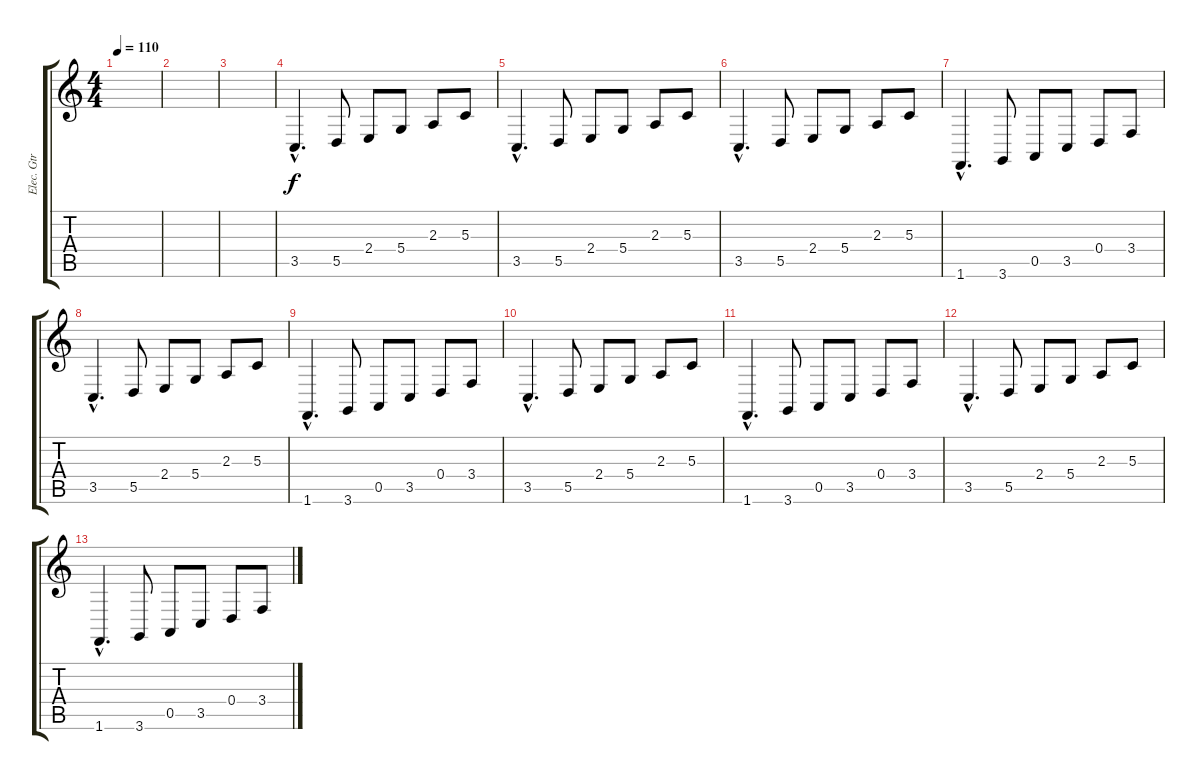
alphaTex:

\track ("Elec. Gtr" "Elec. Gtr") {instrument lead8bassandlead}
\staff {score tabs}
\tuning (E4 B3 G3 D3 A2 E2) {hide}
\ts (4 4)
\tempo 110
\clef g2
\ks c
|
|
|
3.5{hac}.4{d} 5.5.8 2.4.8 5.4.8 2.3.8 5.3.8 |
3.5{hac}.4{d} 5.5.8 2.4.8 5.4.8 2.3.8 5.3.8 |
3.5{hac}.4{d} 5.5.8 2.4.8 5.4.8 2.3.8 5.3.8 |
1.6{hac}.4{d} 3.6.8 0.5.8 3.5.8 0.4.8 3.4.8 |
3.5{hac}.4{d} 5.5.8 2.4.8 5.4.8 2.3.8 5.3.8 |
1.6{hac}.4{d} 3.6.8 0.5.8 3.5.8 0.4.8 3.4.8 |
3.5{hac}.4{d} 5.5.8 2.4.8 5.4.8 2.3.8 5.3.8 |
1.6{hac}.4{d} 3.6.8 0.5.8 3.5.8 0.4.8 3.4.8 |
3.5{hac}.4{d} 5.5.8 2.4.8 5.4.8 2.3.8 5.3.8 |
1.6{hac}.4{d} 3.6.8 0.5.8 3.5.8 0.4.8 3.4.8
